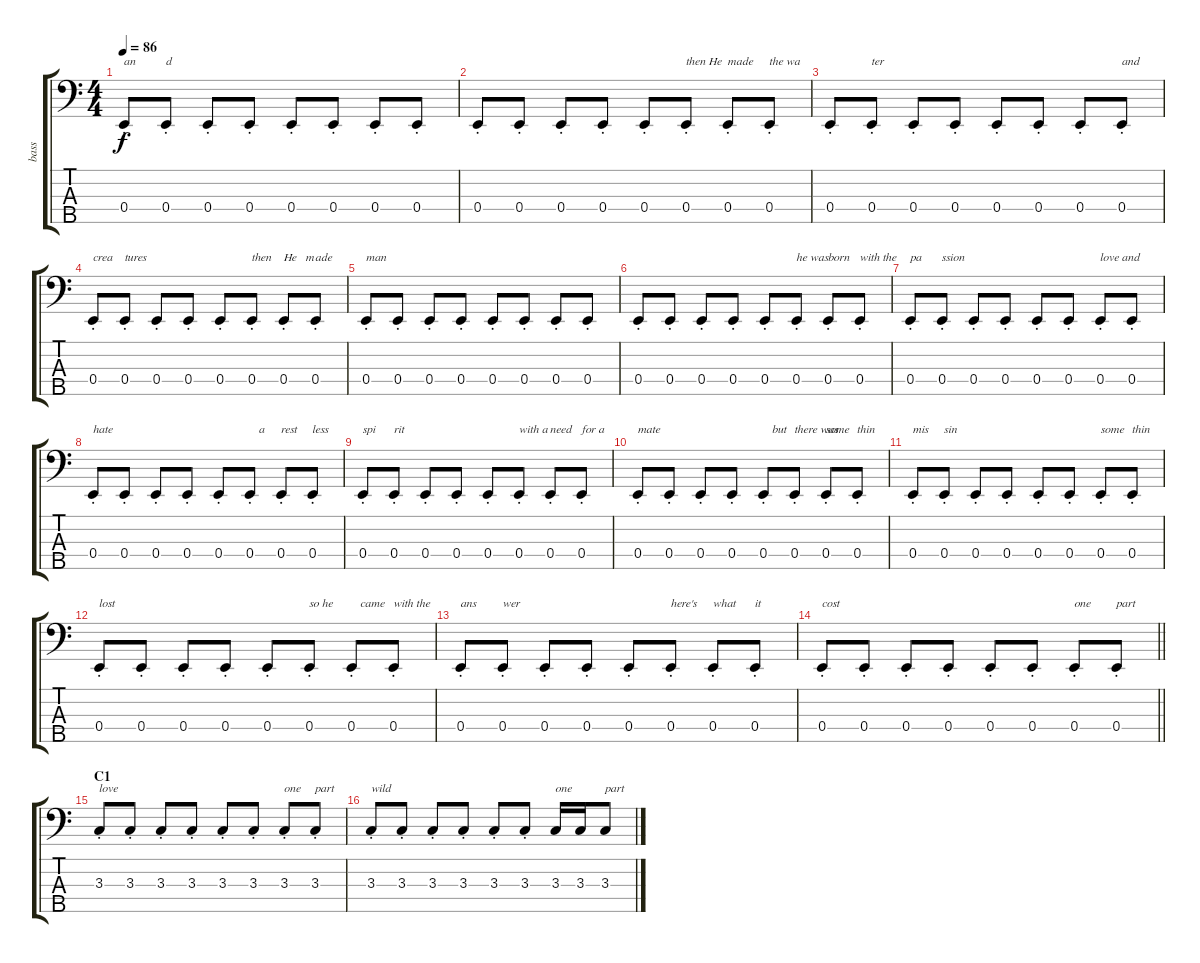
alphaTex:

\track ("bass" "bass") {instrument electricbassfinger}
\staff {score tabs}
\tuning (G2 D2 A1 E1 B0) {hide}
\ts (4 4)
\tempo 86
\clef f4
\ks c
0.4{st}.8{txt "an" dy f} 0.4{st}.8{txt "d"} 0.4{st}.8 0.4{st}.8 0.4{st}.8 0.4{st}.8 0.4{st}.8 0.4{st}.8 |
0.4{st}.8 0.4{st}.8 0.4{st}.8 0.4{st}.8 0.4{st}.8 0.4{st}.8{txt "then He"} 0.4{st}.8{txt "made"} 0.4{st}.8{txt "the wa"} |
0.4{st}.8 0.4{st}.8{txt "ter"} 0.4{st}.8 0.4{st}.8 0.4{st}.8 0.4{st}.8 0.4{st}.8 0.4{st}.8{txt "and"} |
0.4{st}.8{txt "crea"} 0.4{st}.8{txt "tures"} 0.4{st}.8 0.4{st}.8 0.4{st}.8 0.4{st}.8{txt "then"} 0.4{st}.8{txt "He   m"} 0.4{st}.8{txt "ade"} |
0.4{st}.8{txt "man"} 0.4{st}.8 0.4{st}.8 0.4{st}.8 0.4{st}.8 0.4{st}.8 0.4{st}.8 0.4{st}.8 |
0.4{st}.8 0.4{st}.8 0.4{st}.8 0.4{st}.8 0.4{st}.8 0.4{st}.8{txt "he was"} 0.4{st}.8{txt "born"} 0.4{st}.8{txt "with the"} |
0.4{st}.8{txt "pa"} 0.4{st}.8{txt "ssion"} 0.4{st}.8 0.4{st}.8 0.4{st}.8 0.4{st}.8 0.4{st}.8{txt "love and"} 0.4{st}.8 |
0.4{st}.8{txt "hate"} 0.4{st}.8 0.4{st}.8 0.4{st}.8 0.4{st}.8 0.4{st}.8{txt "   a"} 0.4{st}.8{txt "rest"} 0.4{st}.8{txt "less"} |
0.4{st}.8{txt "spi"} 0.4{st}.8{txt "rit"} 0.4{st}.8 0.4{st}.8 0.4{st}.8 0.4{st}.8{txt "with a"} 0.4{st}.8{txt "need"} 0.4{st}.8{txt "for a"} |
0.4{st}.8{txt "mate"} 0.4{st}.8 0.4{st}.8 0.4{st}.8 0.4{st}.8{txt "   but"} 0.4{st}.8{txt "there was"} 0.4{st}.8{txt "some"} 0.4{st}.8{txt "thin"} |
0.4{st}.8{txt "mis"} 0.4{st}.8{txt "sin"} 0.4{st}.8 0.4{st}.8 0.4{st}.8 0.4{st}.8 0.4{st}.8{txt "some"} 0.4{st}.8{txt "thin"} |
0.4{st}.8{txt "lost"} 0.4{st}.8 0.4{st}.8 0.4{st}.8 0.4{st}.8 0.4{st}.8{txt "so he"} 0.4{st}.8{txt "   came"} 0.4{st}.8{txt "with the"} |
0.4{st}.8{txt "ans"} 0.4{st}.8{txt "wer"} 0.4{st}.8 0.4{st}.8 0.4{st}.8 0.4{st}.8{txt "here's"} 0.4{st}.8{txt "what"} 0.4{st}.8{txt "it"} |
\barLineRight lightlight
0.4{st}.8{txt "cost"} 0.4{st}.8 0.4{st}.8 0.4{st}.8 0.4{st}.8 0.4{st}.8 0.4{st}.8{txt "one"} 0.4{st}.8{txt "part"} |
\section ("" "C1")
3.3{st}.8{txt "love" instrument electricbassfinger} 3.3{st}.8 3.3{st}.8 3.3{st}.8 3.3{st}.8 3.3{st}.8 3.3{st}.8{txt "one"} 3.3{st}.8{txt "part"} |
3.3{st}.8{txt "wild"} 3.3{st}.8 3.3{st}.8 3.3{st}.8 3.3{st}.8 3.3{st}.8 3.3.16{txt "one"} 3.3.16 3.3.8{txt "part"}
